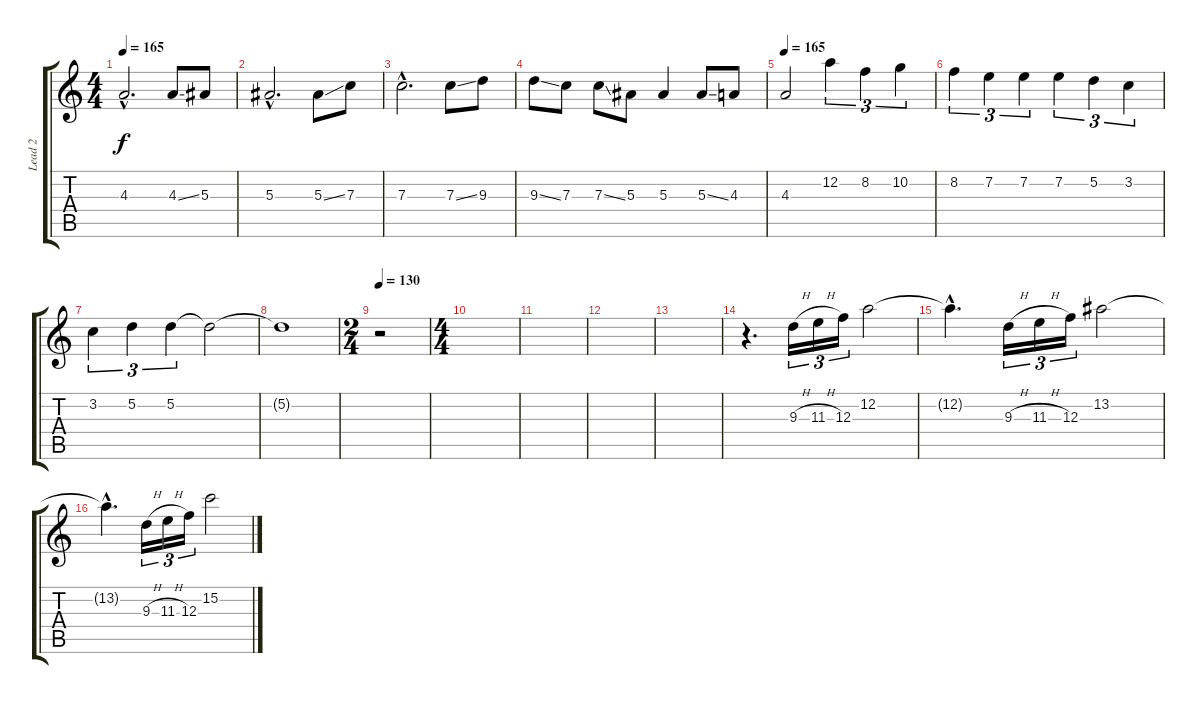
\track ("Lead 2" "Lead 2") {instrument distortionguitar}
\staff {score tabs}
\tuning (D4 A3 F3 C3 G2 D2) {hide}
\ts (4 4)
\tempo 165
\clef g2
\ks c
4.3{hac}.2{d dy f} 4.3{ss}.8 5.3.8 |
5.3{hac}.2{d} 5.3{ss}.8 7.3.8 |
7.3{hac}.2{d} 7.3{ss}.8 9.3.8 |
9.3{ss}.8 7.3.8 7.3{ss}.8 5.3.8 5.3.4 5.3{ss}.8 4.3.8 |
\tempo 165
4.3.2 12.2.4{tu (3 2)} 8.2.4{tu (3 2)} 10.2.4{tu (3 2)} |
8.2.4{tu (3 2)} 7.2.4{tu (3 2)} 7.2.4{tu (3 2)} 7.2.4{tu (3 2)} 5.2.4{tu (3 2)} 3.2.4{tu (3 2)} |
3.2.4{tu (3 2)} 5.2.4{tu (3 2)} 5.2.4{tu (3 2)} 5.2{t}.2 |
5.2{t}.1 |
\ts (2 4)
\tempo 130
r.2 |
\ts (4 4)
|
|
|
|
r.4{d} 9.3{h}.16{tu (3 2)} 11.3{h}.16{tu (3 2)} 12.3.16{tu (3 2)} 12.2.2 |
12.2{hac t}.4{d} 9.3{h}.16{tu (3 2)} 11.3{h}.16{tu (3 2)} 12.3.16{tu (3 2)} 13.2.2 |
13.2{hac t}.4{d} 9.3{h}.16{tu (3 2)} 11.3{h}.16{tu (3 2)} 12.3.16{tu (3 2)} 15.2.2
